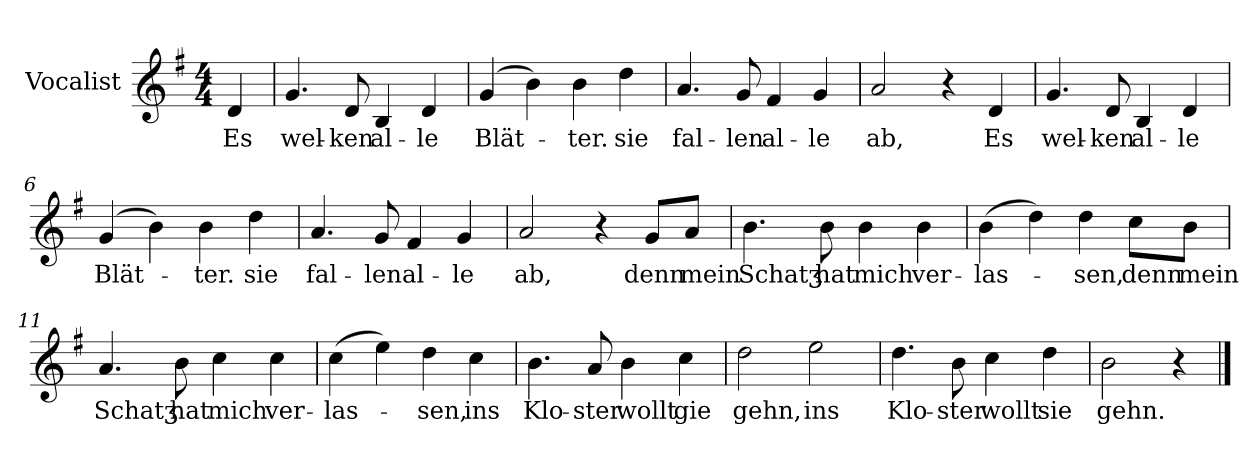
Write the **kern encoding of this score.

**kern	**text
*part1	*part1
*staff1	*staff1
*I"Vocalist	*
*k[f#]	*
*G:	*
*M4/4	*
=	=
4d	Es
=1	=1
4.g	wel-
8d	-ken
4B	al-
4d	-le
=2	=2
(4g	Blät-
4b)	.
4b	-ter.
4dd	sie
=3	=3
4.a	fal-
8g	-len
4f#	al-
4g	-le
=4	=4
2a	ab,
4r	.
4d	Es
=5	=5
4.g	wel-
8d	-ken
4B	al-
4d	-le
=6	=6
(4g	Blät-
4b)	.
4b	-ter.
4dd	sie
=7	=7
4.a	fal-
8g	-len
4f#	al-
4g	-le
=8	=8
2a	ab,
4r	.
8gL	denn
8aJ	mein
=9	=9
4.b	Schatʒ
8b	hat
4b	mich
4b	ver-
=10	=10
(4b	-las-
4dd)	.
4dd	-sen,
8ccL	denn
8bJ	mein
=11	=11
4.a	Schatʒ
8b	hat
4cc	mich
4cc	ver-
=12	=12
(4cc	-las-
4ee)	.
4dd	-sen,
4cc	ins
=13	=13
4.b	Klo-
8a	-ster
4b	wollt
4cc	gie
=14	=14
2dd	gehn,
2ee	ins
=15	=15
4.dd	Klo-
8b	-ster
4cc	wollt
4dd	sie
=16	=16
2b	gehn.
4r	.
==	==
*-	*-
